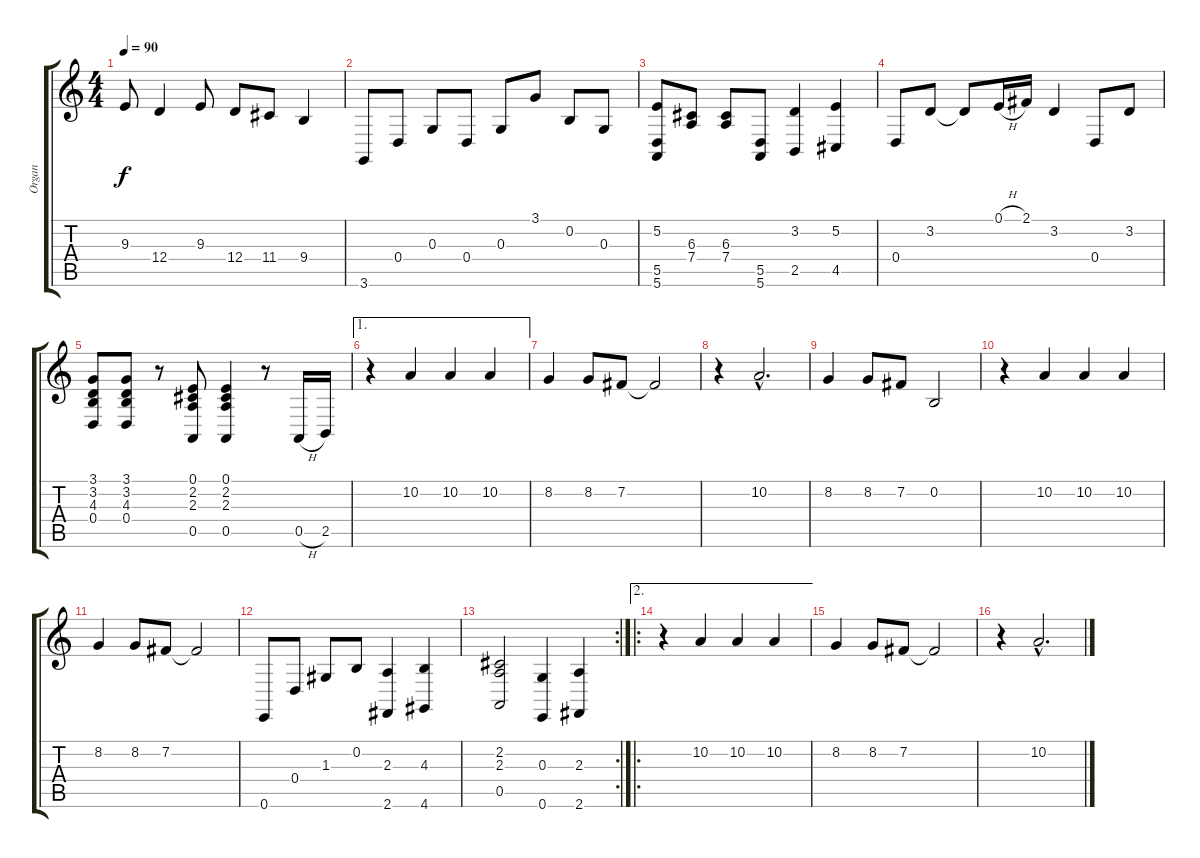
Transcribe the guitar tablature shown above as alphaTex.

\track ("Organ" "Organ") {instrument lead2sawtooth}
\staff {score tabs}
\tuning (E4 B3 G3 D3 A2 E2) {hide}
\ts (4 4)
\tempo 90
\clef g2
\ks c
9.3.8{dy f} 12.4.4 9.3.8 12.4.8 11.4.8 9.4.4 |
3.6.8 0.4.8 0.3.8 0.4.8 0.3.8 3.1.8 0.2.8 0.3.8 |
(5.2 5.5 5.6).8 (6.3 7.4).8 (6.3 7.4).8 (5.5 5.6).8 (3.2 2.5).4 (5.2 4.5).4 |
0.4.8 3.2.8 3.2{t}.8 0.1{h}.16 2.1.16 3.2.4 0.4.8 3.2.8 |
(3.1 3.2 4.3 0.4).8 (3.1 3.2 4.3 0.4).8 r.8 (0.1 2.2 2.3 0.5).8 (0.1 2.2 2.3 0.5).4 r.8 0.5{h}.16 2.5.16 |
\ae 1
r.4 10.2.4 10.2.4 10.2.4 |
8.2.4 8.2.8 7.2.8 7.2{t}.2 |
r.4 10.2{hac}.2{d} |
8.2.4 8.2.8 7.2.8 0.2.2 |
r.4 10.2.4 10.2.4 10.2.4 |
8.2.4 8.2.8 7.2.8 7.2{t}.2 |
0.6.8 0.4.8 1.3.8 0.2.8 (2.3 2.6).4 (4.3 4.6).4 |
\rc 2
(2.2 2.3 0.5).2 (0.3 0.6).4 (2.3 2.6).4 |
\ae 2
\ro
r.4 10.2.4 10.2.4 10.2.4 |
8.2.4 8.2.8 7.2.8 7.2{t}.2 |
r.4 10.2{hac}.2{d}
